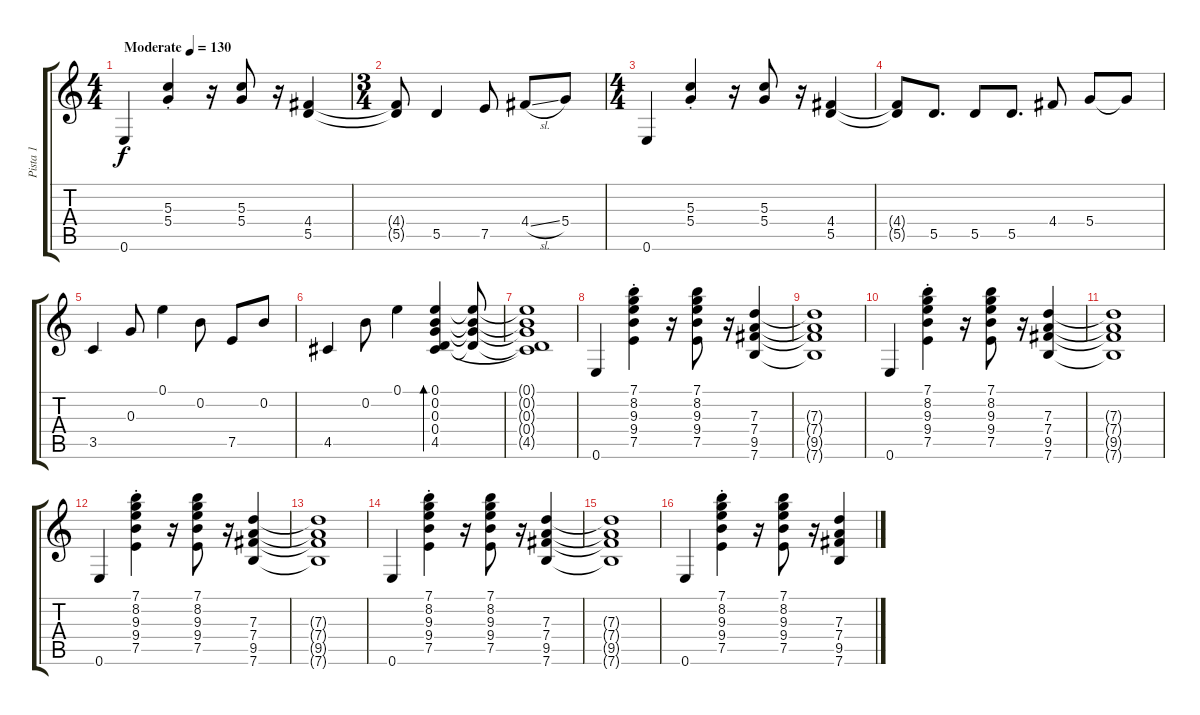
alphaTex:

\track ("Pista 1" "Pista 1") {instrument acousticguitarnylon}
\staff {score tabs}
\tuning (E4 B3 G3 D3 A2 E2) {hide}
\ts (4 4)
\tempo (130 "Moderate")
\clef g2
\ks c
0.6.4{dy f instrument acousticguitarnylon} (5.3{st} 5.4{st}).4 r.16 (5.3 5.4).8 r.16 (4.4 5.5).4 |
\ts (3 4)
(4.4{t} 5.5{t}).8 5.5.4 7.5.8 4.4{sl}.8 5.4.8 |
\ts (4 4)
0.6.4 (5.3{st} 5.4{st}).4 r.16 (5.3 5.4).8 r.16 (4.4 5.5).4 |
(4.4{t} 5.5{t}).8 5.5.8{d} 5.5.8 5.5.8{d} 4.4.8 5.4.8 5.4{t}.8 |
3.5.4 0.3.8 0.1.4 0.2.8 7.5.8 0.2.8 |
4.5.4 0.2.8 0.1.4 (0.1 0.2 0.3 0.4 4.5).4{bd 240} (0.1{t} 0.2{t} 0.3{t} 0.4{t}).8 |
(0.1{t} 0.2{t} 0.3{t} 0.4{t} 4.5{t}).1 |
0.6.4 (7.1{st} 8.2{st} 9.3{st} 9.4{st} 7.5{st}).4 r.16 (7.1 8.2 9.3 9.4 7.5).8 r.16 (7.3 7.4 9.5 7.6).4 |
(7.3{t} 7.4{t} 9.5{t} 7.6{t}).1 |
0.6.4 (7.1{st} 8.2{st} 9.3{st} 9.4{st} 7.5{st}).4 r.16 (7.1 8.2 9.3 9.4 7.5).8 r.16 (7.3 7.4 9.5 7.6).4 |
(7.3{t} 7.4{t} 9.5{t} 7.6{t}).1 |
0.6.4 (7.1{st} 8.2{st} 9.3{st} 9.4{st} 7.5{st}).4 r.16 (7.1 8.2 9.3 9.4 7.5).8 r.16 (7.3 7.4 9.5 7.6).4 |
(7.3{t} 7.4{t} 9.5{t} 7.6{t}).1 |
0.6.4 (7.1{st} 8.2{st} 9.3{st} 9.4{st} 7.5{st}).4 r.16 (7.1 8.2 9.3 9.4 7.5).8 r.16 (7.3 7.4 9.5 7.6).4 |
(7.3{t} 7.4{t} 9.5{t} 7.6{t}).1 |
0.6.4 (7.1{st} 8.2{st} 9.3{st} 9.4{st} 7.5{st}).4 r.16 (7.1 8.2 9.3 9.4 7.5).8 r.16 (7.3 7.4 9.5 7.6).4
